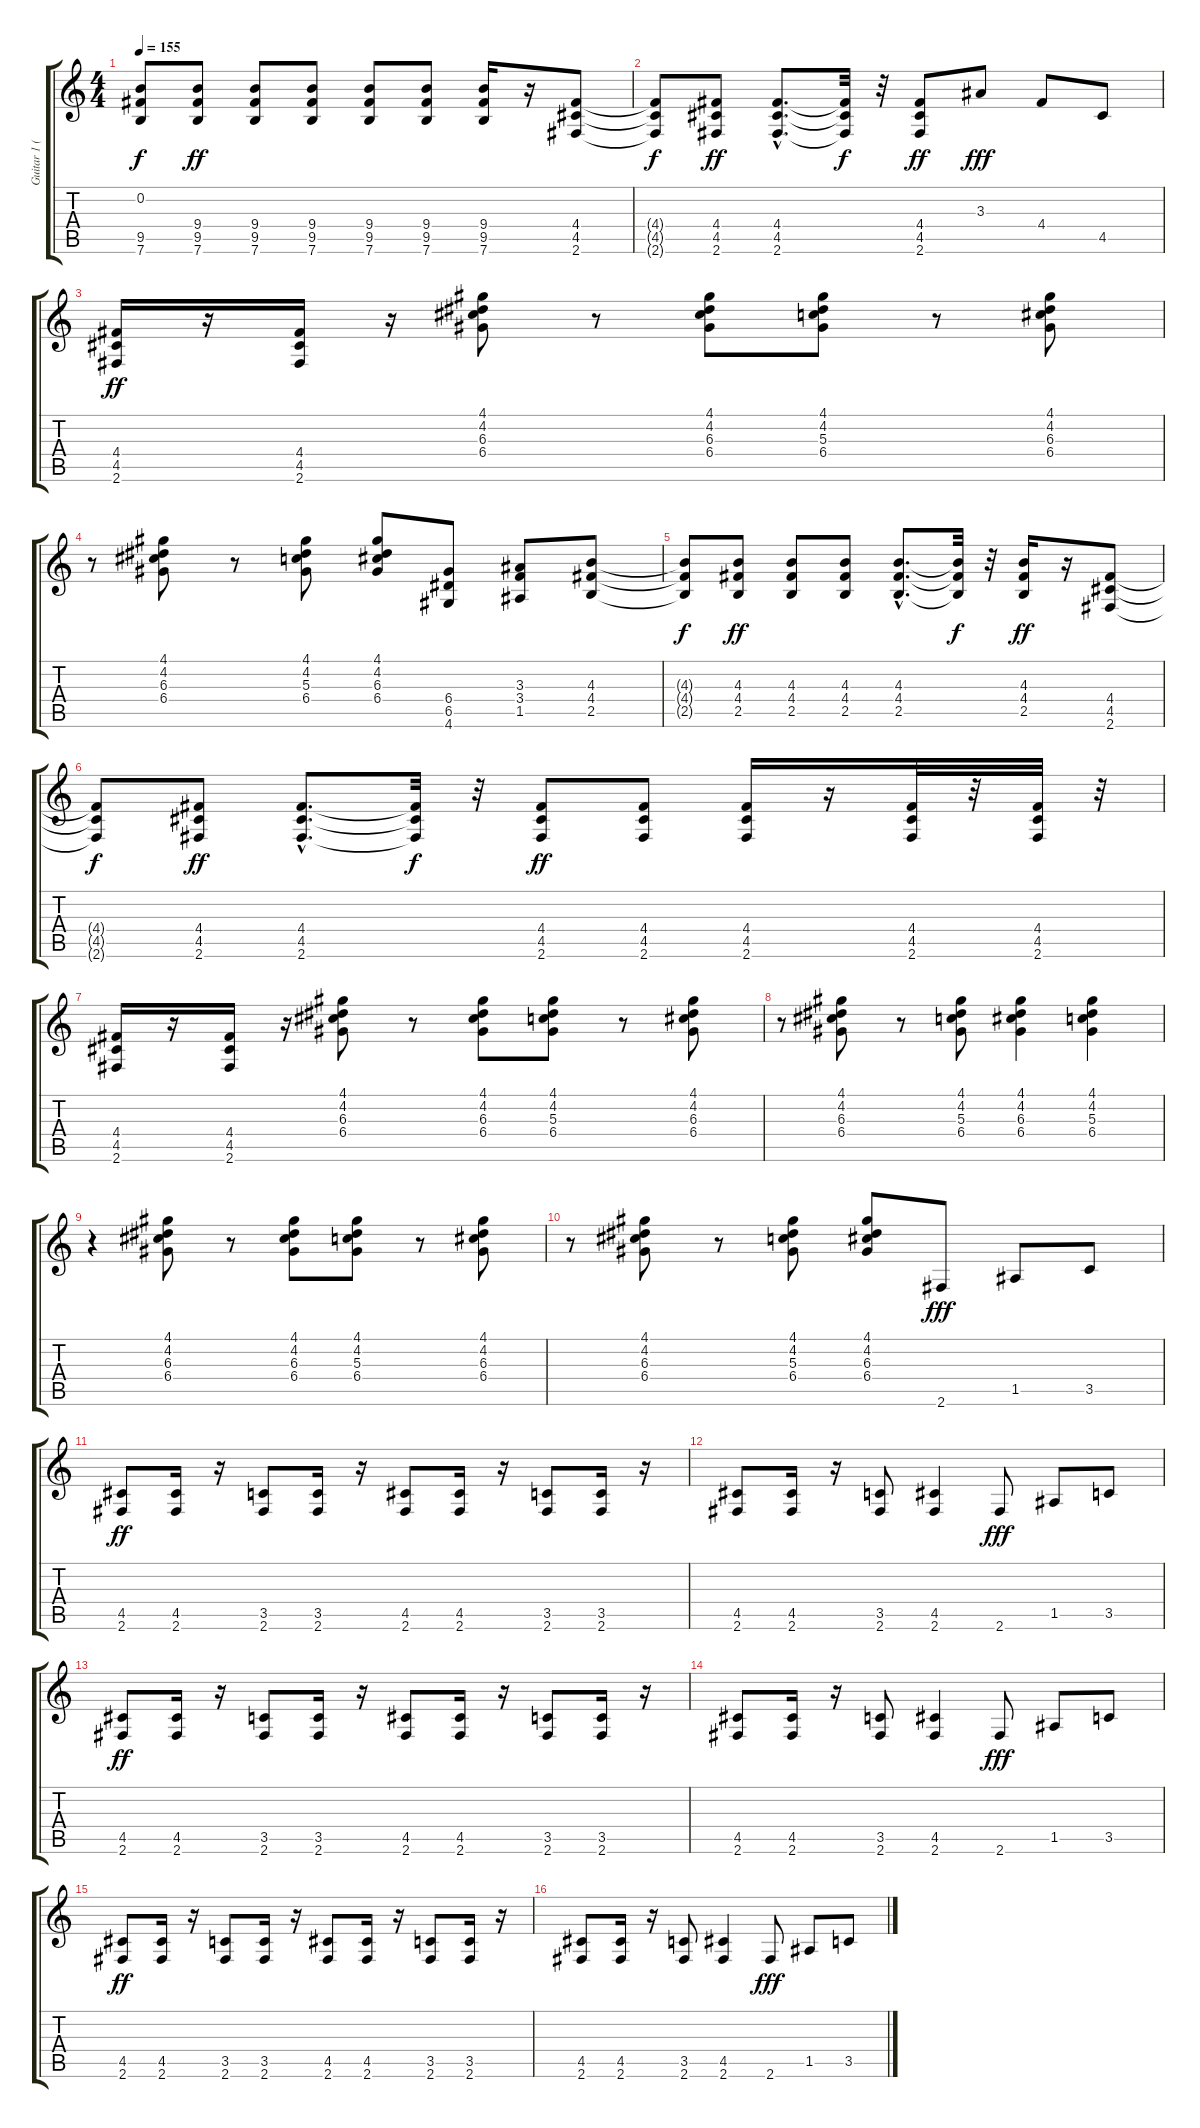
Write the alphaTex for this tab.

\track ("Guitar 1 (EFX)" "Guitar 1 (") {instrument distortionguitar}
\staff {score tabs}
\tuning (E4 B3 G3 D3 A2 E2) {hide}
\ts (4 4)
\tempo 155
\clef g2
\ks c
(0.2{t} 9.5{t} 7.6{t}).8{dy f} (9.4 9.5 7.6).8{dy ff} (9.4 9.5 7.6).8 (9.4 9.5 7.6).8 (9.4 9.5 7.6).8 (9.4 9.5 7.6).8 (9.4 9.5 7.6).16 r.16 (4.4 4.5 2.6).8 |
(4.4{t} 4.5{t} 2.6{t}).8{dy f} (4.4 4.5 2.6).8{dy ff} (4.4{hac} 4.5{hac} 2.6{hac}).8{d} (4.4{t} 4.5{t} 2.6{t}).32{dy f} r.32 (4.4 4.5 2.6).8{dy ff} 3.3.8{dy fff} 4.4.8 4.5.8 |
(4.4 4.5 2.6).16{dy ff} r.16 (4.4 4.5 2.6).16 r.16 (4.1 4.2 6.3 6.4).8 r.8 (4.1 4.2 6.3 6.4).8 (4.1 4.2 5.3 6.4).8 r.8 (4.1 4.2 6.3 6.4).8 |
r.8 (4.1 4.2 6.3 6.4).8 r.8 (4.1 4.2 5.3 6.4).8 (4.1 4.2 6.3 6.4).8 (6.4 6.5 4.6).8 (3.3 3.4 1.5).8 (4.3 4.4 2.5).8 |
(4.3{t} 4.4{t} 2.5{t}).8{dy f} (4.3 4.4 2.5).8{dy ff} (4.3 4.4 2.5).8 (4.3 4.4 2.5).8 (4.3{hac} 4.4{hac} 2.5{hac}).8{d} (4.3{t} 4.4{t} 2.5{t}).32{dy f} r.32 (4.3 4.4 2.5).16{dy ff} r.16 (4.4 4.5 2.6).8 |
(4.4{t} 4.5{t} 2.6{t}).8{dy f} (4.4 4.5 2.6).8{dy ff} (4.4{hac} 4.5{hac} 2.6{hac}).8{d} (4.4{t} 4.5{t} 2.6{t}).32{dy f} r.32 (4.4 4.5 2.6).8{dy ff} (4.4 4.5 2.6).8 (4.4 4.5 2.6).16 r.16 (4.4 4.5 2.6).32 r.32 (4.4 4.5 2.6).32 r.32 |
(4.4 4.5 2.6).16 r.16 (4.4 4.5 2.6).16 r.16 (4.1 4.2 6.3 6.4).8 r.8 (4.1 4.2 6.3 6.4).8 (4.1 4.2 5.3 6.4).8 r.8 (4.1 4.2 6.3 6.4).8 |
r.8 (4.1 4.2 6.3 6.4).8 r.8 (4.1 4.2 5.3 6.4).8 (4.1 4.2 6.3 6.4).4 (4.1 4.2 5.3 6.4).4 |
r.4 (4.1 4.2 6.3 6.4).8 r.8 (4.1 4.2 6.3 6.4).8 (4.1 4.2 5.3 6.4).8 r.8 (4.1 4.2 6.3 6.4).8 |
r.8 (4.1 4.2 6.3 6.4).8 r.8 (4.1 4.2 5.3 6.4).8 (4.1 4.2 6.3 6.4).8 2.6.8{dy fff} 1.5.8 3.5.8 |
(4.5 2.6).8{dy ff} (4.5 2.6).16 r.16 (3.5 2.6).8 (3.5 2.6).16 r.16 (4.5 2.6).8 (4.5 2.6).16 r.16 (3.5 2.6).8 (3.5 2.6).16 r.16 |
(4.5 2.6).8 (4.5 2.6).16 r.16 (3.5 2.6).8 (4.5 2.6).4 2.6.8{dy fff} 1.5.8 3.5.8 |
(4.5 2.6).8{dy ff} (4.5 2.6).16 r.16 (3.5 2.6).8 (3.5 2.6).16 r.16 (4.5 2.6).8 (4.5 2.6).16 r.16 (3.5 2.6).8 (3.5 2.6).16 r.16 |
(4.5 2.6).8 (4.5 2.6).16 r.16 (3.5 2.6).8 (4.5 2.6).4 2.6.8{dy fff} 1.5.8 3.5.8 |
(4.5 2.6).8{dy ff} (4.5 2.6).16 r.16 (3.5 2.6).8 (3.5 2.6).16 r.16 (4.5 2.6).8 (4.5 2.6).16 r.16 (3.5 2.6).8 (3.5 2.6).16 r.16 |
(4.5 2.6).8 (4.5 2.6).16 r.16 (3.5 2.6).8 (4.5 2.6).4 2.6.8{dy fff} 1.5.8 3.5.8
